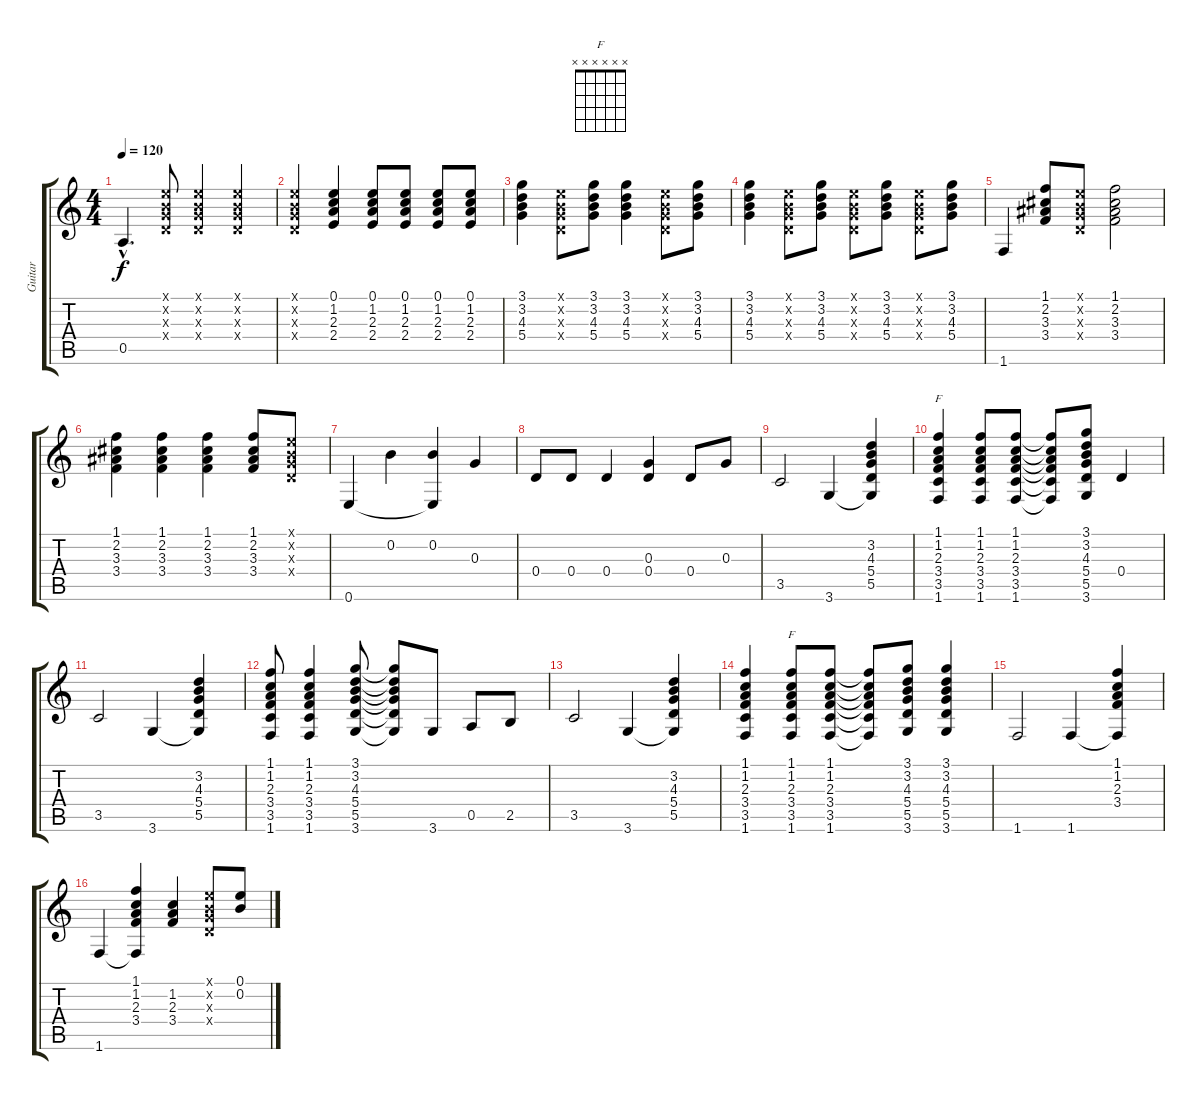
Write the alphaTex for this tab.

\track ("Guitar" "Guitar") {instrument distortionguitar}
\staff {score tabs}
\tuning (E4 B3 G3 D3 A2 E2) {hide}
\chord ("F" 1 1 2 3 3 1)
\chord ("F" x x x x x x) {firstfret 0}
\ts (4 4)
\tempo 120
\clef g2
\ks c
0.5{hac}.4{d dy f} (0.1{x} 0.2{x} 0.3{x} 0.4{x}).8 (0.1{x} 0.2{x} 0.3{x} 0.4{x}).4 (0.1{x} 0.2{x} 0.3{x} 0.4{x}).4 |
(0.1{x} 0.2{x} 0.3{x} 0.4{x}).4 (0.1 1.2 2.3 2.4).4 (0.1 1.2 2.3 2.4).8 (0.1 1.2 2.3 2.4).8 (0.1 1.2 2.3 2.4).8 (0.1 1.2 2.3 2.4).8 |
(3.1 3.2 4.3 5.4).4{volume 16} (0.1{x} 0.2{x} 0.3{x} 0.4{x}).8 (3.1 3.2 4.3 5.4).8 (3.1 3.2 4.3 5.4).4{volume 16} (0.1{x} 0.2{x} 0.3{x} 0.4{x}).8 (3.1 3.2 4.3 5.4).8{volume 16} |
(3.1 3.2 4.3 5.4).4 (0.1{x} 0.2{x} 0.3{x} 0.4{x}).8 (3.1 3.2 4.3 5.4).8 (0.1{x} 0.2{x} 0.3{x} 0.4{x}).8 (3.1 3.2 4.3 5.4).8 (0.1{x} 0.2{x} 0.3{x} 0.4{x}).8 (3.1 3.2 4.3 5.4).8 |
1.6.4 (1.1 2.2 3.3 3.4).8 (0.1{x} 0.2{x} 0.3{x} 0.4{x}).8 (1.1 2.2 3.3 3.4).2 |
(1.1 2.2 3.3 3.4).4 (1.1 2.2 3.3 3.4).4 (1.1 2.2 3.3 3.4).4 (1.1 2.2 3.3 3.4).8 (0.1{x} 0.2{x} 0.3{x} 0.4{x}).8 |
0.6.4 0.2.4 (0.2 0.6{t}).4 0.3.4 |
0.4.8 0.4.8 0.4.4 (0.3 0.4).4 0.4.8 0.3.8 |
3.5.2 3.6.4 (3.2 4.3 5.4 5.5 3.6{t}).4 |
(1.1 1.2 2.3 3.4 3.5 1.6).4{ch "F"} (1.1 1.2 2.3 3.4 3.5 1.6).8 (1.1 1.2 2.3 3.4 3.5 1.6).8 (1.1{t} 1.2{t} 2.3{t} 3.4{t} 3.5{t} 1.6{t}).8 (3.1 3.2 4.3 5.4 5.5 3.6).8 0.4.4 |
3.5.2 3.6.4 (3.2 4.3 5.4 5.5 3.6{t}).4 |
(1.1 1.2 2.3 3.4 3.5 1.6).8 (1.1 1.2 2.3 3.4 3.5 1.6).4 (3.1 3.2 4.3 5.4 5.5 3.6).8 (3.1{t} 3.2{t} 4.3{t} 5.4{t} 5.5{t} 3.6{t}).8 3.6.8 0.5.8 2.5.8 |
3.5.2 3.6.4 (3.2 4.3 5.4 5.5 3.6{t}).4 |
(1.1 1.2 2.3 3.4 3.5 1.6).4 (1.1 1.2 2.3 3.4 3.5 1.6).8{ch "F"} (1.1 1.2 2.3 3.4 3.5 1.6).8 (1.1{t} 1.2{t} 2.3{t} 3.4{t} 3.5{t} 1.6{t}).8 (3.1 3.2 4.3 5.4 5.5 3.6).8 (3.1 3.2 4.3 5.4 5.5 3.6).4 |
1.6.2 1.6.4 (1.1 1.2 2.3 3.4 1.6{t}).4 |
1.6.4 (1.1 1.2 2.3 3.4 1.6{t}).4 (1.2 2.3 3.4).4 (0.1{x} 0.2{x} 0.3{x} 0.4{x}).8 (0.1 0.2).8
